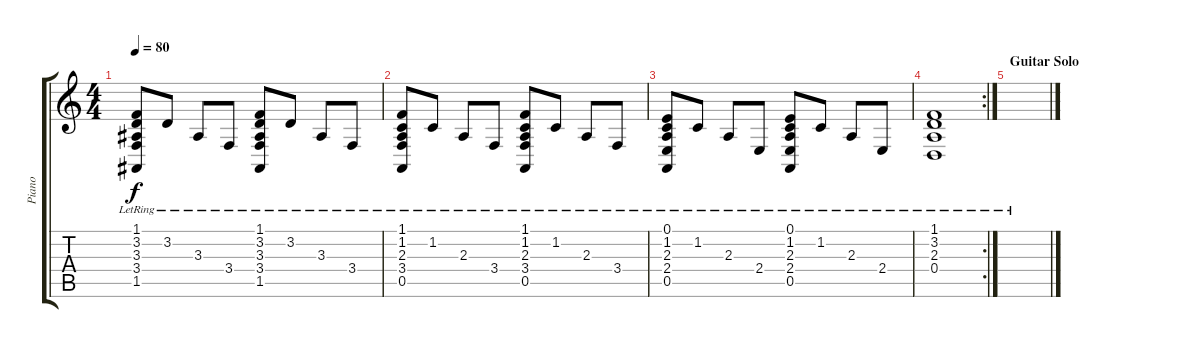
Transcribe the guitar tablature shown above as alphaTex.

\track ("Piano" "Piano") {instrument acousticgrandpiano}
\staff {score tabs}
\tuning (E4 B3 G3 D3 A2 E2) {hide}
\ts (4 4)
\tempo 80
\clef g2
\ks c
(1.1{lr} 3.2{lr} 3.3{lr} 3.4{lr} 1.5{lr}).8{dy f} 3.2{lr}.8 3.3{lr}.8 3.4{lr}.8 (1.1{lr} 3.2{lr} 3.3{lr} 3.4{lr} 1.5{lr}).8 3.2{lr}.8 3.3{lr}.8 3.4{lr}.8 |
(1.1{lr} 1.2{lr} 2.3{lr} 3.4{lr} 0.5{lr}).8 1.2{lr}.8 2.3{lr}.8 3.4{lr}.8 (1.1{lr} 1.2{lr} 2.3{lr} 3.4{lr} 0.5{lr}).8 1.2{lr}.8 2.3{lr}.8 3.4{lr}.8 |
(0.1{lr} 1.2{lr} 2.3{lr} 2.4{lr} 0.5{lr}).8 1.2{lr}.8 2.3{lr}.8 2.4{lr}.8 (0.1{lr} 1.2{lr} 2.3{lr} 2.4{lr} 0.5{lr}).8 1.2{lr}.8 2.3{lr}.8 2.4{lr}.8 |
\rc 2
(1.1{lr} 3.2{lr} 2.3{lr} 0.4{lr}).1 |
\section ("" "Guitar Solo")
